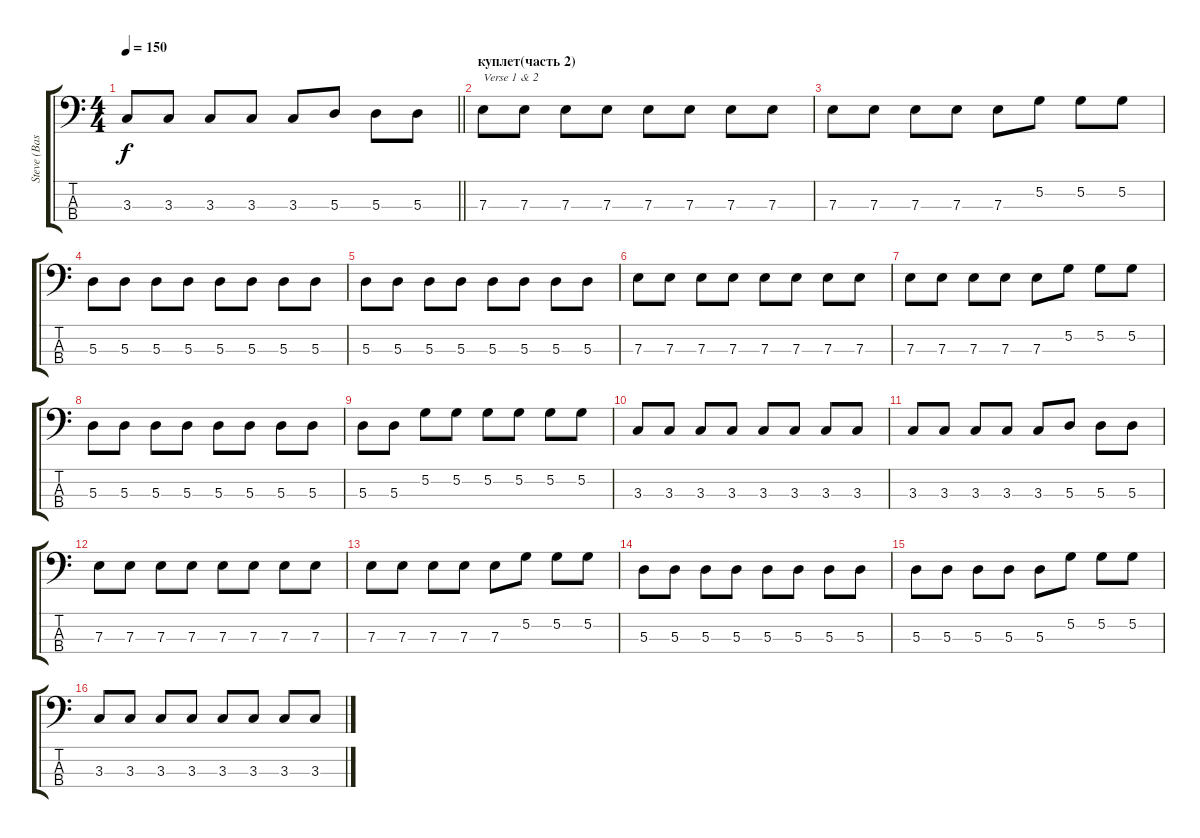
\track ("Steve (Bass)" "Steve (Bas") {instrument electricbassfinger}
\staff {score tabs}
\tuning (G2 D2 A1 E1) {hide}
\ts (4 4)
\tempo 150
\clef f4
\barLineRight lightlight
\ks c
3.3.8{dy f} 3.3.8 3.3.8 3.3.8 3.3.8 5.3.8 5.3.8 5.3.8 |
\section ("" "куплет(часть 2)")
7.3.8{txt "Verse 1 & 2"} 7.3.8 7.3.8 7.3.8 7.3.8 7.3.8 7.3.8 7.3.8 |
7.3.8 7.3.8 7.3.8 7.3.8 7.3.8 5.2.8 5.2.8 5.2.8 |
5.3.8 5.3.8 5.3.8 5.3.8 5.3.8 5.3.8 5.3.8 5.3.8 |
5.3.8 5.3.8 5.3.8 5.3.8 5.3.8 5.3.8 5.3.8 5.3.8 |
7.3.8 7.3.8 7.3.8 7.3.8 7.3.8 7.3.8 7.3.8 7.3.8 |
7.3.8 7.3.8 7.3.8 7.3.8 7.3.8 5.2.8 5.2.8 5.2.8 |
5.3.8 5.3.8 5.3.8 5.3.8 5.3.8 5.3.8 5.3.8 5.3.8 |
5.3.8 5.3.8 5.2.8 5.2.8 5.2.8 5.2.8 5.2.8 5.2.8 |
3.3.8 3.3.8 3.3.8 3.3.8 3.3.8 3.3.8 3.3.8 3.3.8 |
3.3.8 3.3.8 3.3.8 3.3.8 3.3.8 5.3.8 5.3.8 5.3.8 |
7.3.8 7.3.8 7.3.8 7.3.8 7.3.8 7.3.8 7.3.8 7.3.8 |
7.3.8 7.3.8 7.3.8 7.3.8 7.3.8 5.2.8 5.2.8 5.2.8 |
5.3.8 5.3.8 5.3.8 5.3.8 5.3.8 5.3.8 5.3.8 5.3.8 |
5.3.8 5.3.8 5.3.8 5.3.8 5.3.8 5.2.8 5.2.8 5.2.8 |
3.3.8 3.3.8 3.3.8 3.3.8 3.3.8 3.3.8 3.3.8 3.3.8
